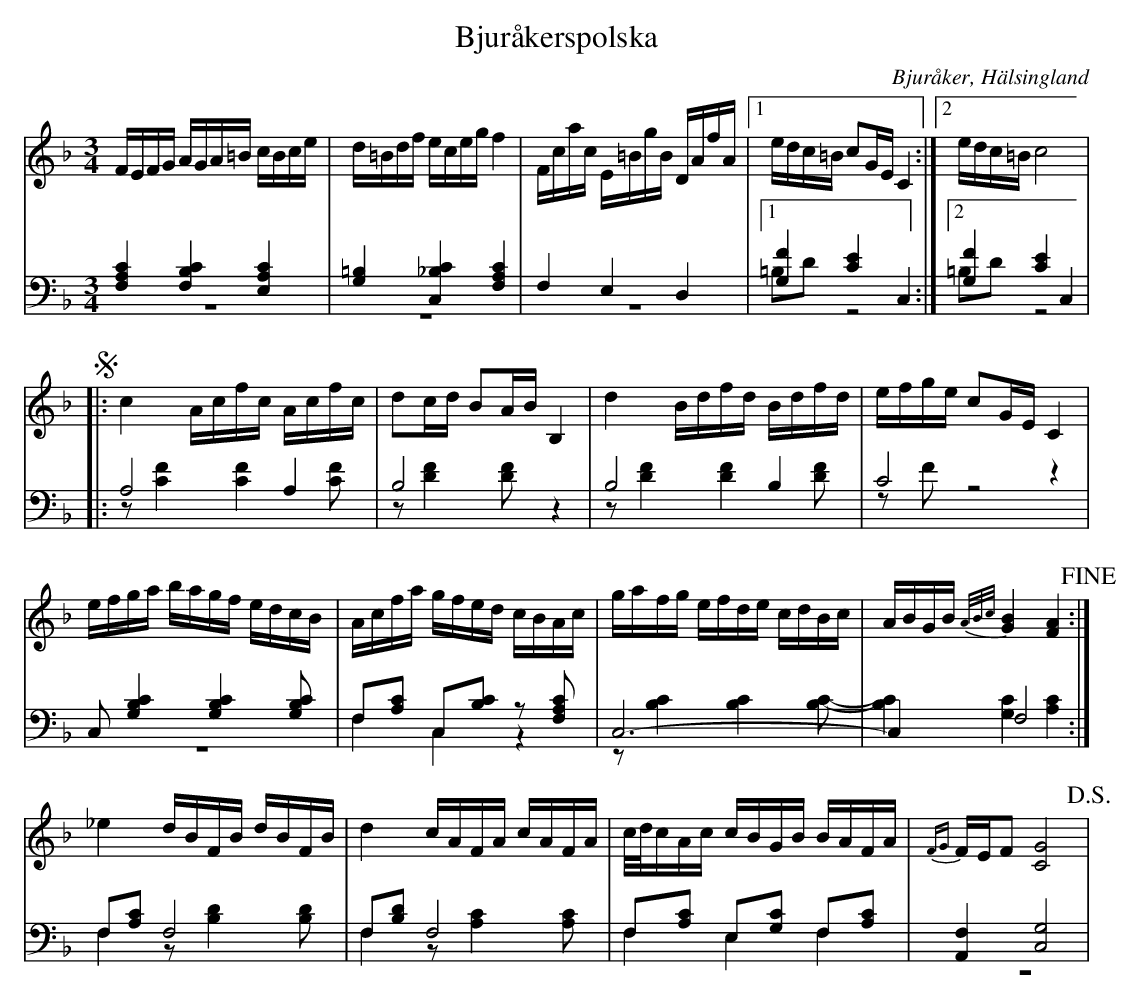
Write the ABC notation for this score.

X:1
T: Bjuråkerspolska
O: Bjuråker, Hälsingland
M: 3/4
L: 1/16
K: F
V:1
V:2
V:3 merge
V:1
FEFG AGA=B cBce|d=Bdf eceg f4|Fcac E=BgB DAfA|1 edc=B c2GE C4:|2 edc=B c8 |
!segno! |:c4 Acfc Acfc|d2cd B2AB B,4|d4 Bdfd Bdfd|efge c2GE C4|
efga bagf edcB|Acfa gfed cBAc|gafg efde cdBc|ABGB {A/B/c/}[G4B4] [F4A4] !fine!:|
_e4 dBFB dBFB|d4 cAFA cAFA|c/d/cAc cBGB BAFA|{FG}FEF2 [C8G8] !D.S.!|
V:2 clef=bass
[F,4A,4C4] [F,4B,4C4] [E,4A,4C4]|[G,4=B,4] [C,4_B,4C4] [F,4A,4C4]|F,4 E,4 D,4|1 [G,4F4] [C4E4] C,4:|2 [G,4F4] [C4E4] C,4 |
|:A,8 A,4|B,8 z4|B,8  B,4|C8 z4|
C,2 [G,4B,4C4] [G,4B,4C4] [G,2B,2C2]|F,2[A,2C2] C,2[B,2C2] z2 [F,2A,2C2]|C,12-|C,4 F,8:|
F,2[A,2C2] F,8|F,2[B,2D2] F,8|F,2[A,2C2] E,2[G,2C2] F,2[A,2C2]|[A,,4F,4] [C,8G,8] |
V:3 clef=bass
z12|z12|z12|1 =B,2D2 z8:|2 =B,2D2 z8|
|:z2 [C4F4] [C4F4] [C2F2]|z2 [D4F4] [D2F2] z4|z2 [D4F4] [D4F4] [D2F2]|z2 F2 z8|
z12|F,4 C,4 z4|z2 [B,4C4] [B,4C4] [B,2C2]-|[B,4C4] [G,4C4] [A,4C4]:|
F,4 z2 [B,4D4] [B,2D2]|F,4 z2 [A,4C4] [A,2C2]|F,4 E,4 F,4|z12|
